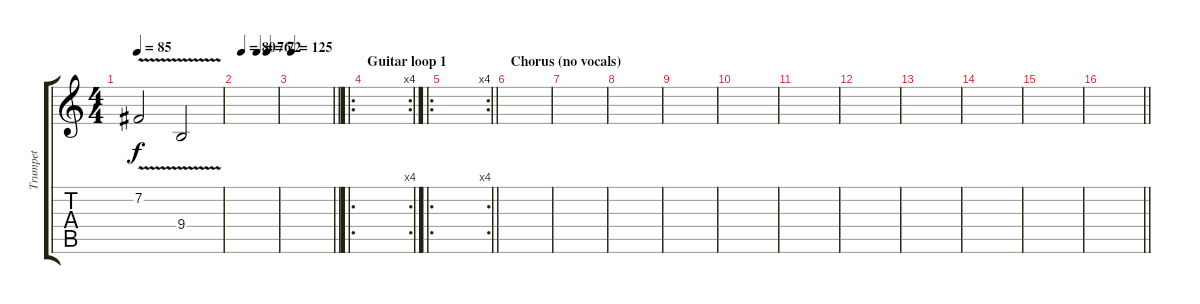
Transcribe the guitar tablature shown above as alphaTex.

\track ("Trumpet" "Trumpet") {instrument trombone}
\staff {score tabs}
\tuning (E4 B3 G3 D3 A2 E2) {hide}
\ts (4 4)
\tempo 85
\clef g2
\ks c
7.2{v}.2{dy f} 9.4{v}.2 |
\tempo (80 0.125)
\tempo (76 0.5)
\tempo (72 0.75)
|
\tempo 125
\barLineRight lightlight
|
\ro
\rc 4
\section ("" "Guitar loop 1")
|
\ro
\rc 4
\barLineRight lightlight
|
\section ("" "Chorus (no vocals)")
|
|
|
|
|
|
|
|
|
|
\barLineRight lightlight
